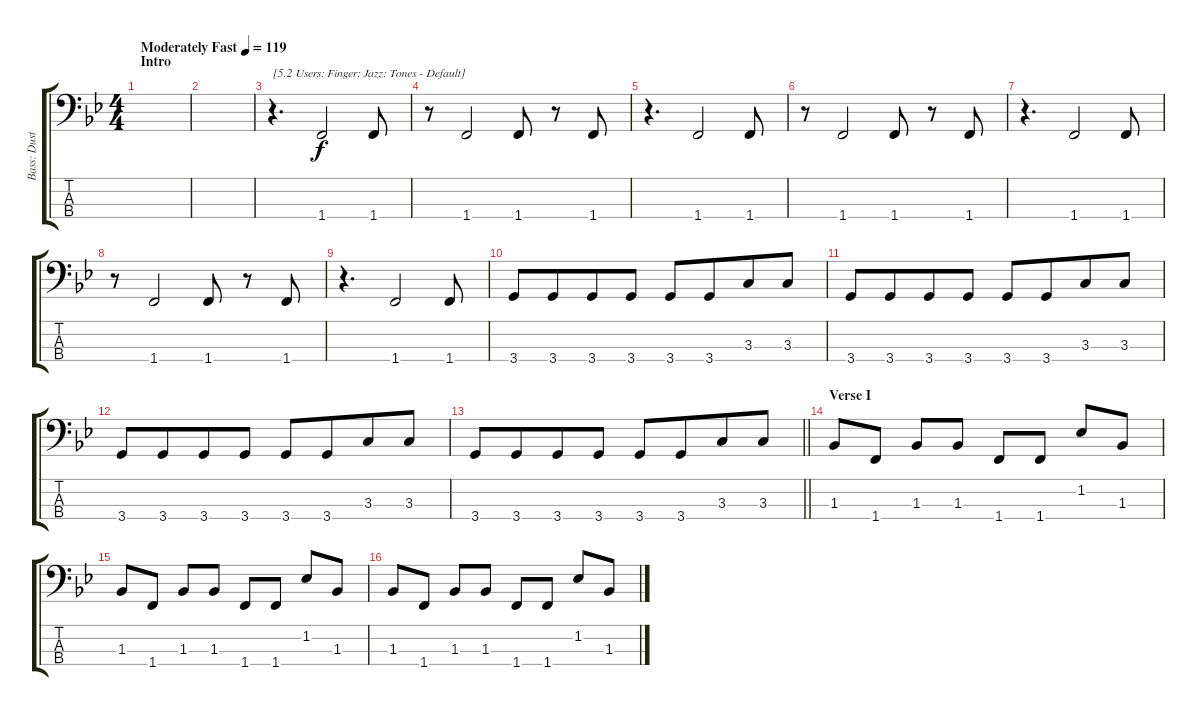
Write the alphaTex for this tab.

\track ("Bass: Dustin" "Bass: Dust") {instrument electricbassfinger}
\staff {score tabs}
\tuning (G2 D2 A1 E1) {hide}
\ts (4 4)
\section ("" "Intro")
\tempo (119 "Moderately Fast")
\clef f4
\ks bb
|
|
r.4{d txt "[5.2 Users: Finger: Jazz: Tones - Default]"} 1.4.2 1.4.8 |
r.8 1.4.2 1.4.8 r.8 1.4.8 |
r.4{d} 1.4.2 1.4.8 |
r.8 1.4.2 1.4.8 r.8 1.4.8 |
r.4{d} 1.4.2 1.4.8 |
r.8 1.4.2 1.4.8 r.8 1.4.8 |
r.4{d} 1.4.2 1.4.8 |
3.4.8{dy f} 3.4.8{beam merge} 3.4.8 3.4.8 3.4.8 3.4.8{beam merge} 3.3.8 3.3.8 |
3.4.8 3.4.8{beam merge} 3.4.8 3.4.8 3.4.8 3.4.8{beam merge} 3.3.8 3.3.8 |
3.4.8 3.4.8{beam merge} 3.4.8 3.4.8 3.4.8 3.4.8{beam merge} 3.3.8 3.3.8 |
\barLineRight lightlight
3.4.8 3.4.8{beam merge} 3.4.8 3.4.8 3.4.8 3.4.8{beam merge} 3.3.8 3.3.8 |
\section ("" "Verse I")
1.3.8 1.4.8 1.3.8 1.3.8 1.4.8 1.4.8 1.2.8 1.3.8 |
1.3.8 1.4.8 1.3.8 1.3.8 1.4.8 1.4.8 1.2.8 1.3.8 |
1.3.8 1.4.8 1.3.8 1.3.8 1.4.8 1.4.8 1.2.8 1.3.8
